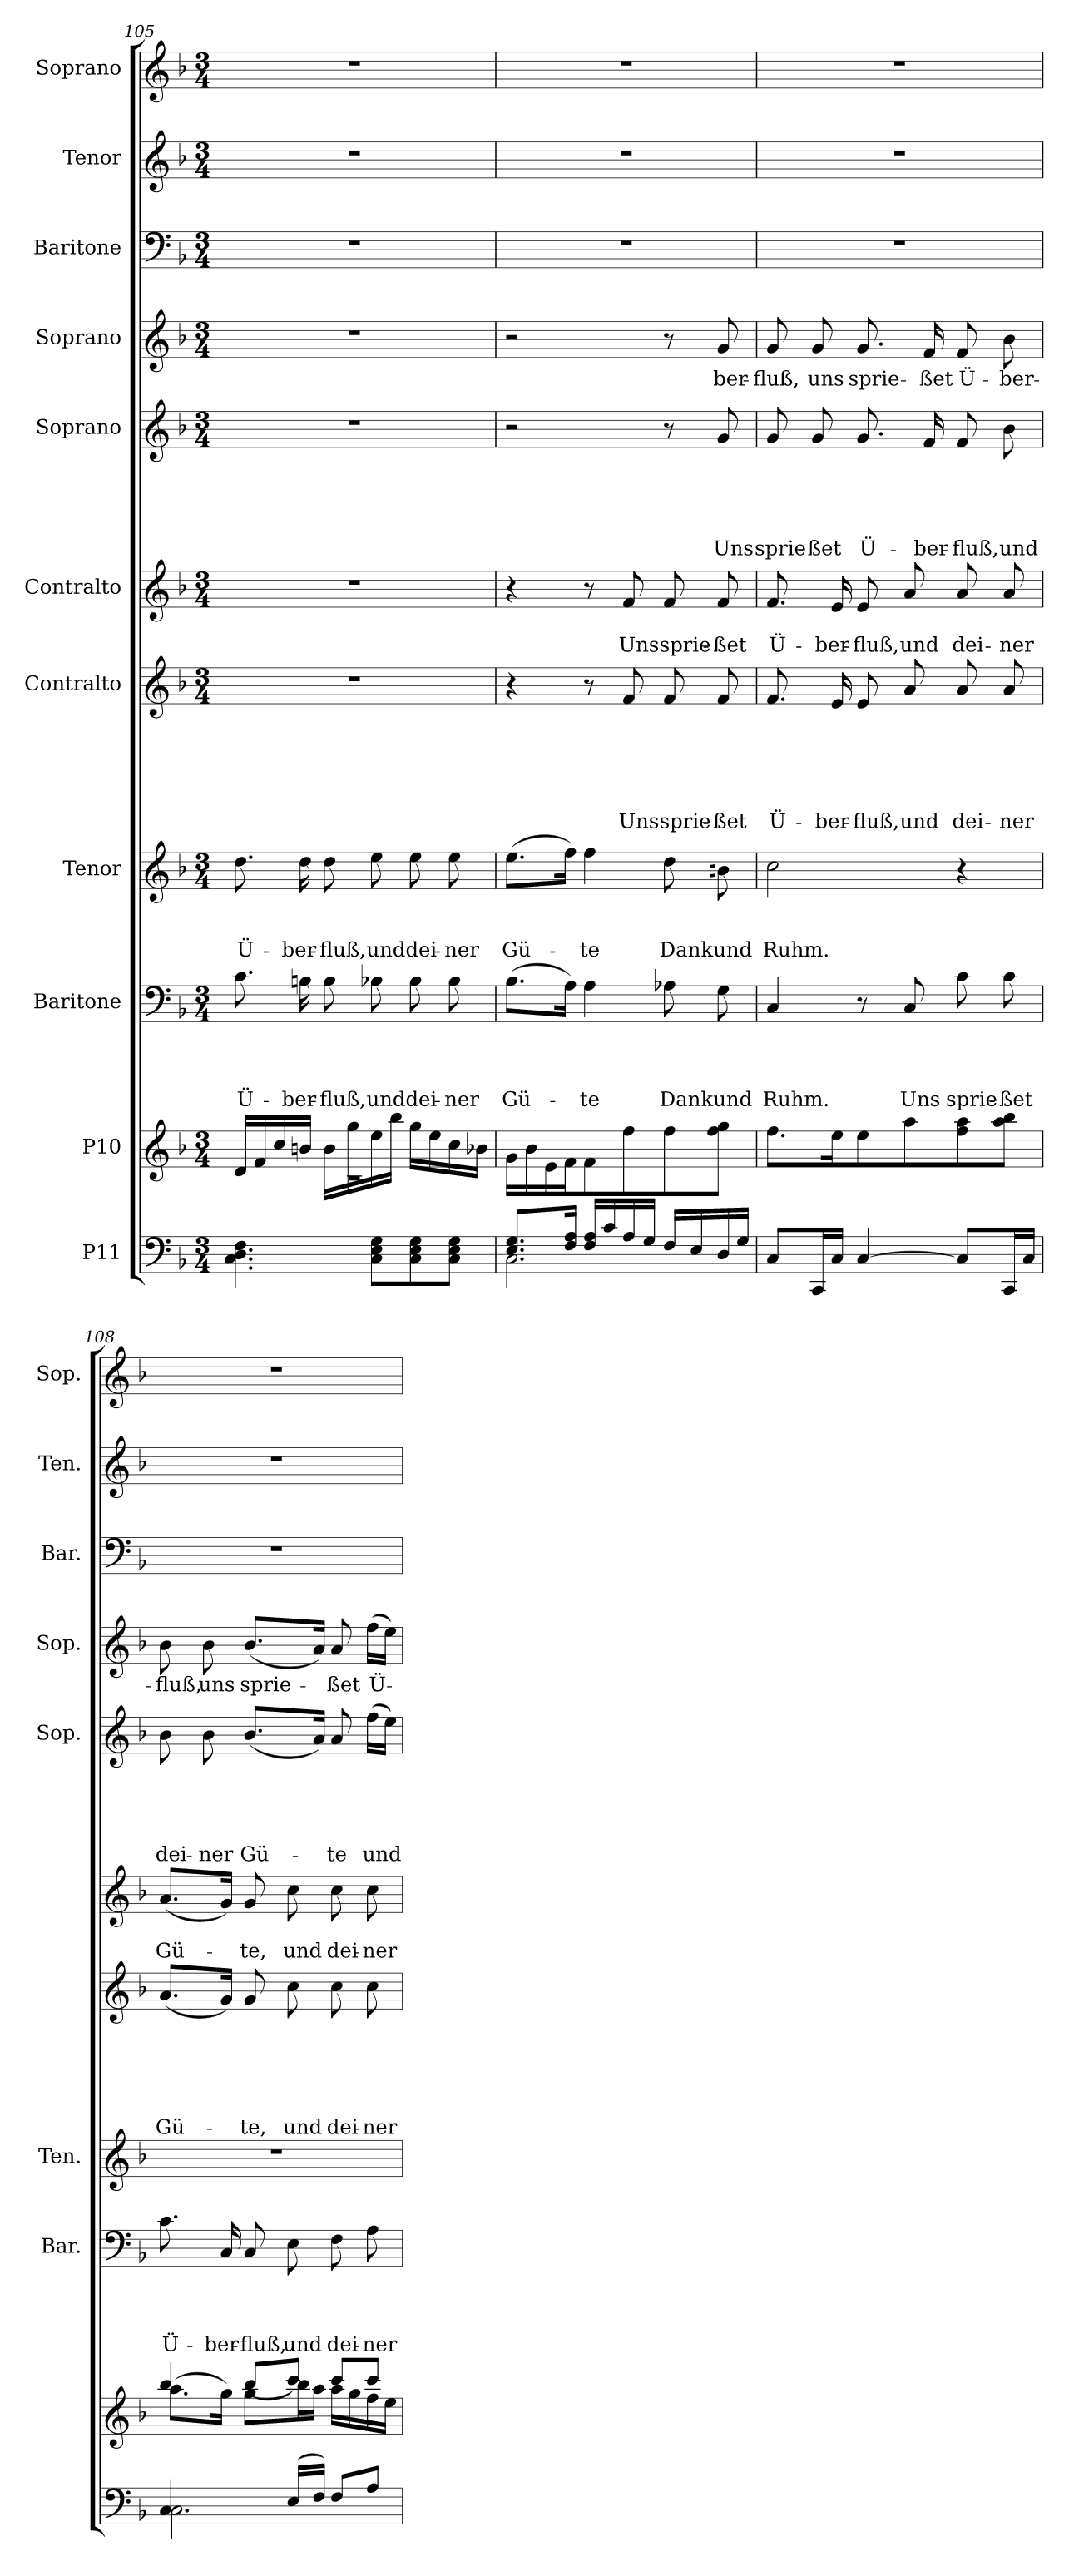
**kern	**kern	**kern	**text	**text	**text	**text	**kern	**text	**text	**text	**kern	**text	**text	**text	**text	**text	**text	**kern	**text	**text	**kern	**text	**text	**text	**text	**text	**kern	**text	**kern	**kern	**kern
*part11	*part10	*part9	*part9	*part9	*part9	*part9	*part8	*part8	*part8	*part8	*part7	*part7	*part7	*part7	*part7	*part7	*part7	*part6	*part6	*part6	*part5	*part5	*part5	*part5	*part5	*part5	*part4	*part4	*part3	*part2	*part1
*staff11	*staff10	*staff9	*staff9	*staff9	*staff9	*staff9	*staff8	*staff8	*staff8	*staff8	*staff7	*staff7	*staff7	*staff7	*staff7	*staff7	*staff7	*staff6	*staff6	*staff6	*staff5	*staff5	*staff5	*staff5	*staff5	*staff5	*staff4	*staff4	*staff3	*staff2	*staff1
*I"P11	*I"P10	*I"Baritone	*	*	*	*	*I"Tenor	*	*	*	*I"Contralto	*	*	*	*	*	*	*I"Contralto	*	*	*I"Soprano	*	*	*	*	*	*I"Soprano	*	*I"Baritone	*I"Tenor	*I"Soprano
*	*	*I'Bar.	*	*	*	*	*I'Ten.	*	*	*	*	*	*	*	*	*	*	*	*	*	*I'Sop.	*	*	*	*	*	*I'Sop.	*	*I'Bar.	*I'Ten.	*I'Sop.
*clefF4	*clefG2	*clefF4	*	*	*	*	*clefG2	*	*	*	*clefG2	*	*	*	*	*	*	*clefG2	*	*	*clefG2	*	*	*	*	*	*clefG2	*	*clefF4	*clefG2	*clefG2
*	*	*	*	*	*	*	*ITrd7c12	*	*	*	*	*	*	*	*	*	*	*	*	*	*	*	*	*	*	*	*	*	*	*ITrd7c12	*
*k[b-]	*k[b-]	*k[b-]	*	*	*	*	*k[b-]	*	*	*	*k[b-]	*	*	*	*	*	*	*k[b-]	*	*	*k[b-]	*	*	*	*	*	*k[b-]	*	*k[b-]	*k[b-]	*k[b-]
*F:	*F:	*F:	*	*	*	*	*F:	*	*	*	*F:	*	*	*	*	*	*	*F:	*	*	*F:	*	*	*	*	*	*F:	*	*F:	*F:	*F:
*M3/4	*M3/4	*M3/4	*	*	*	*	*M3/4	*	*	*	*M3/4	*	*	*	*	*	*	*M3/4	*	*	*M3/4	*	*	*	*	*	*M3/4	*	*M3/4	*M3/4	*M3/4
=105	=105	=105	=105	=105	=105	=105	=105	=105	=105	=105	=105	=105	=105	=105	=105	=105	=105	=105	=105	=105	=105	=105	=105	=105	=105	=105	=105	=105	=105	=105	=105
*^	*^	*	*	*	*	*	*	*	*	*	*	*	*	*	*	*	*	*	*	*	*	*	*	*	*	*	*	*	*	*	*
!	!	!	!LO:N:vis=1	!	!	!	!	!LO:LY:b	!	!	!	!LO:LY:b	!LO:N:vis=1	!	!	!	!	!	!	!LO:N:vis=1	!	!	!LO:N:vis=1	!	!	!	!	!	!LO:N:vis=1	!	!	!	!
*	*	*	*^	*	*	*	*	*	*	*	*	*	*	*	*	*	*	*	*	*	*	*	*	*	*	*	*	*	*	*	*	*	*
4.C\ 4.D\ 4.F\	2.ryy	2.ryy	2.rc	16d/LL	8.c\	.	.	.	Ü-	8.d\	.	.	Ü-	2.r	.	.	.	.	.	.	2.r	.	.	2.r	.	.	.	.	.	2.r	.	2.r	2.r	2.r
.	.	.	.	16f/	.	.	.	.	.	.	.	.	.	.	.	.	.	.	.	.	.	.	.	.	.	.	.	.	.	.	.	.	.	.
.	.	.	.	16cc/	.	.	.	.	.	.	.	.	.	.	.	.	.	.	.	.	.	.	.	.	.	.	.	.	.	.	.	.	.	.
!	!	!	!	!	!	!	!	!	!LO:LY:b	!	!	!	!LO:LY:b	!	!	!	!	!	!	!	!	!	!	!	!	!	!	!	!	!	!	!	!	!
.	.	.	.	16bn/JJ	16Bn\	.	.	.	-ber-	16d\	.	.	-ber-	.	.	.	.	.	.	.	.	.	.	.	.	.	.	.	.	.	.	.	.	.
!	!	!	!	!	!	!	!	!	!LO:LY:b	!	!	!	!LO:LY:b	!	!	!	!	!	!	!	!	!	!	!	!	!	!	!	!	!	!	!	!	!
.	.	.	.	16b\LL	8B\	.	.	.	-fluß,	8d\	.	.	-fluß,	.	.	.	.	.	.	.	.	.	.	.	.	.	.	.	.	.	.	.	.	.
.	.	.	.	16gg\	.	.	.	.	.	.	.	.	.	.	.	.	.	.	.	.	.	.	.	.	.	.	.	.	.	.	.	.	.	.
!	!	!	!	!	!	!	!	!	!LO:LY:b	!	!	!	!LO:LY:b	!	!	!	!	!	!	!	!	!	!	!	!	!	!	!	!	!	!	!	!	!
8C\ 8E\ 8G\L	.	.	.	16ee\	8B-X\	.	.	.	und	8e\	.	.	und	.	.	.	.	.	.	.	.	.	.	.	.	.	.	.	.	.	.	.	.	.
.	.	.	.	16bb-\JJ	.	.	.	.	.	.	.	.	.	.	.	.	.	.	.	.	.	.	.	.	.	.	.	.	.	.	.	.	.	.
!	!	!	!	!	!	!	!	!	!LO:LY:b	!	!	!	!LO:LY:b	!	!	!	!	!	!	!	!	!	!	!	!	!	!	!	!	!	!	!	!	!
8C\ 8E\ 8G\	.	.	.	16gg\LL	8B-\	.	.	.	dei-	8e\	.	.	dei-	.	.	.	.	.	.	.	.	.	.	.	.	.	.	.	.	.	.	.	.	.
.	.	.	.	16ee\	.	.	.	.	.	.	.	.	.	.	.	.	.	.	.	.	.	.	.	.	.	.	.	.	.	.	.	.	.	.
!	!	!	!	!	!	!	!	!	!LO:LY:b	!	!	!	!LO:LY:b	!	!	!	!	!	!	!	!	!	!	!	!	!	!	!	!	!	!	!	!	!
8C\ 8E\ 8G\J	.	.	.	16cc\	8B-\	.	.	.	-ner	8e\	.	.	-ner	.	.	.	.	.	.	.	.	.	.	.	.	.	.	.	.	.	.	.	.	.
.	.	.	.	16b-X\JJ	.	.	.	.	.	.	.	.	.	.	.	.	.	.	.	.	.	.	.	.	.	.	.	.	.	.	.	.	.	.
=106	=106	=106	=106	=106	=106	=106	=106	=106	=106	=106	=106	=106	=106	=106	=106	=106	=106	=106	=106	=106	=106	=106	=106	=106	=106	=106	=106	=106	=106	=106	=106	=106	=106	=106
!	!	!	!	!	!	!	!	!	!LO:LY:b	!	!	!	!LO:LY:b	!	!	!	!	!	!	!	!	!	!	!	!	!	!	!	!	!	!	!	!	!
8.E/ 8.G/L	2.C\	2.ryy	2.ryy	16g\LL	(>8.B-\L	.	.	.	Gü-	(>8.e\L	.	.	Gü-	4r	.	.	.	.	.	.	4r	.	.	2r	.	.	.	.	.	2r	.	2.r	2.r	2.r
.	.	.	.	16b-\	.	.	.	.	.	.	.	.	.	.	.	.	.	.	.	.	.	.	.	.	.	.	.	.	.	.	.	.	.	.
.	.	.	.	16e\	.	.	.	.	.	.	.	.	.	.	.	.	.	.	.	.	.	.	.	.	.	.	.	.	.	.	.	.	.	.
16F/ 16A/Jk	.	.	.	16f\J	16A\Jk)	.	.	.	.	16f\Jk)	.	.	.	.	.	.	.	.	.	.	.	.	.	.	.	.	.	.	.	.	.	.	.	.
!	!	!	!	!	!	!	!	!	!LO:LY:b	!	!	!	!LO:LY:b	!	!	!	!	!	!	!	!	!	!	!	!	!	!	!	!	!	!	!	!	!
16F/ 16A/LL	.	.	.	8f\	4A\	.	.	.	-te	4f\	.	.	-te	8r	.	.	.	.	.	.	8r	.	.	.	.	.	.	.	.	.	.	.	.	.
16c/	.	.	.	.	.	.	.	.	.	.	.	.	.	.	.	.	.	.	.	.	.	.	.	.	.	.	.	.	.	.	.	.	.	.
!	!	!	!	!	!	!	!	!	!	!	!	!	!	!	!	!	!	!	!	!LO:LY:b	!	!	!LO:LY:b	!	!	!	!	!	!	!	!	!	!	!
16A/	.	.	.	8ff\	.	.	.	.	.	.	.	.	.	8f/	.	.	.	.	.	Uns	8f/	.	Uns	.	.	.	.	.	.	.	.	.	.	.
16G/JJ	.	.	.	.	.	.	.	.	.	.	.	.	.	.	.	.	.	.	.	.	.	.	.	.	.	.	.	.	.	.	.	.	.	.
!	!	!	!	!	!	!	!	!	!LO:LY:b	!	!	!	!LO:LY:b	!	!	!	!	!	!	!LO:LY:b	!	!	!LO:LY:b	!	!	!	!	!	!	!	!	!	!	!
16F/LL	.	.	.	8ff\	8A-X\	.	.	.	Dank	8d\	.	.	Dank	8f/	.	.	.	.	.	sprie-	8f/	.	sprie-	8r	.	.	.	.	.	8r	.	.	.	.
16E/	.	.	.	.	.	.	.	.	.	.	.	.	.	.	.	.	.	.	.	.	.	.	.	.	.	.	.	.	.	.	.	.	.	.
!	!	!	!	!	!	!	!	!	!LO:LY:b	!	!	!	!LO:LY:b	!	!	!	!	!	!	!LO:LY:b	!	!	!LO:LY:b	!	!	!	!	!	!LO:LY:b	!	!LO:LY:b	!	!	!
16D/	.	.	.	8ff\ 8gg\J	8G\	.	.	.	und	8Bn\	.	.	und	8f/	.	.	.	.	.	-ßet	8f/	.	-ßet	8g/	.	.	.	.	Uns	8g/	-ber-	.	.	.
16G/JJ	.	.	.	.	.	.	.	.	.	.	.	.	.	.	.	.	.	.	.	.	.	.	.	.	.	.	.	.	.	.	.	.	.	.
!!LO:PB:g=z
=107	=107	=107	=107	=107	=107	=107	=107	=107	=107	=107	=107	=107	=107	=107	=107	=107	=107	=107	=107	=107	=107	=107	=107	=107	=107	=107	=107	=107	=107	=107	=107	=107	=107	=107
!	!	!	!	!	!	!	!	!	!LO:LY:b	!	!	!	!LO:LY:b	!	!	!	!	!	!	!LO:LY:b	!	!	!LO:LY:b	!	!	!	!	!	!LO:LY:b	!	!LO:LY:b	!	!	!
8C/L	2.ryy	2.ryy	2.ryy	8.ff\L	4C/	.	.	.	Ruhm.	2c\	.	.	Ruhm.	8.f/	.	.	.	.	.	Ü-	8.f/	.	Ü-	8g/	.	.	.	.	sprie-	8g/	-fluß,	2.r	2.r	2.r
!	!	!	!	!	!	!	!	!	!	!	!	!	!	!	!	!	!	!	!	!	!	!	!	!	!	!	!	!	!LO:LY:b	!	!LO:LY:b	!	!	!
16CC/L	.	.	.	.	.	.	.	.	.	.	.	.	.	.	.	.	.	.	.	.	.	.	.	8g/	.	.	.	.	-ßet	8g/	uns	.	.	.
!	!	!	!	!	!	!	!	!	!	!	!	!	!	!	!	!	!	!	!	!LO:LY:b	!	!	!LO:LY:b	!	!	!	!	!	!	!	!	!	!	!
16C/JJ	.	.	.	16ee\k	.	.	.	.	.	.	.	.	.	16e/	.	.	.	.	.	-ber-	16e/	.	-ber-	.	.	.	.	.	.	.	.	.	.	.
!	!	!	!	!	!	!	!	!	!	!	!	!	!	!	!	!	!	!	!	!LO:LY:b	!	!	!LO:LY:b	!	!	!	!	!	!LO:LY:b	!	!LO:LY:b	!	!	!
[<4C/	.	.	.	8ee\	8r	.	.	.	.	.	.	.	.	8e/	.	.	.	.	.	-fluß,	8e/	.	-fluß,	8.g/	.	.	.	.	Ü-	8.g/	sprie-	.	.	.
!	!	!	!	!	!	!	!	!	!LO:LY:b	!	!	!	!	!	!	!	!	!	!	!LO:LY:b	!	!	!LO:LY:b	!	!	!	!	!	!	!	!	!	!	!
.	.	.	.	8aa\	8C/	.	.	.	Uns	.	.	.	.	8a/	.	.	.	.	.	und	8a/	.	und	.	.	.	.	.	.	.	.	.	.	.
!	!	!	!	!	!	!	!	!	!	!	!	!	!	!	!	!	!	!	!	!	!	!	!	!	!	!	!	!	!LO:LY:b	!	!LO:LY:b	!	!	!
.	.	.	.	.	.	.	.	.	.	.	.	.	.	.	.	.	.	.	.	.	.	.	.	16f/	.	.	.	.	-ber-	16f/	-ßet	.	.	.
!	!	!	!	!	!	!	!	!	!LO:LY:b	!	!	!	!	!	!	!	!	!	!	!LO:LY:b	!	!	!LO:LY:b	!	!	!	!	!	!LO:LY:b	!	!LO:LY:b	!	!	!
8C/L]	.	.	.	8ff\ 8aa\	8c\	.	.	.	sprie-	4r	.	.	.	8a/	.	.	.	.	.	dei-	8a/	.	dei-	8f/	.	.	.	.	-fluß,	8f/	Ü-	.	.	.
!	!	!	!	!	!	!	!	!	!LO:LY:b	!	!	!	!	!	!	!	!	!	!	!LO:LY:b	!	!	!LO:LY:b	!	!	!	!	!	!LO:LY:b	!	!LO:LY:b	!	!	!
16CC/L	.	.	.	8aa\ 8bb-\J	8c\	.	.	.	-ßet	.	.	.	.	8a/	.	.	.	.	.	-ner	8a/	.	-ner	8b-\	.	.	.	.	und	8b-\	-ber-	.	.	.
16C/JJ	.	.	.	.	.	.	.	.	.	.	.	.	.	.	.	.	.	.	.	.	.	.	.	.	.	.	.	.	.	.	.	.	.	.
=108	=108	=108	=108	=108	=108	=108	=108	=108	=108	=108	=108	=108	=108	=108	=108	=108	=108	=108	=108	=108	=108	=108	=108	=108	=108	=108	=108	=108	=108	=108	=108	=108	=108	=108
!	!	!	!	!	!	!	!	!	!LO:LY:b	!LO:N:vis=1	!	!	!	!	!	!	!	!	!	!LO:LY:b	!	!	!LO:LY:b	!	!	!	!	!	!LO:LY:b	!	!LO:LY:b	!	!	!
4.C/	2.C\	2.ryy	4bb-/	(>8.aa\L	8.c\	.	.	.	Ü-	2.r	.	.	.	(<8.a/L	.	.	.	.	.	Gü-	(<8.a/L	.	Gü-	8b-\	.	.	.	.	dei-	8b-\	-fluß,	2.r	2.r	2.r
!	!	!	!	!	!	!	!	!	!	!	!	!	!	!	!	!	!	!	!	!	!	!	!	!	!	!	!	!	!LO:LY:b	!	!LO:LY:b	!	!	!
.	.	.	.	.	.	.	.	.	.	.	.	.	.	.	.	.	.	.	.	.	.	.	.	8b-\	.	.	.	.	-ner	8b-\	uns	.	.	.
!	!	!	!	!	!	!	!	!	!LO:LY:b	!	!	!	!	!	!	!	!	!	!	!	!	!	!	!	!	!	!	!	!	!	!	!	!	!
.	.	.	.	16gg\Jk)	16C/	.	.	.	-ber-	.	.	.	.	16g/Jk)	.	.	.	.	.	.	16g/Jk)	.	.	.	.	.	.	.	.	.	.	.	.	.
!	!	!	!	!	!	!	!	!	!LO:LY:b	!	!	!	!	!	!	!	!	!	!	!LO:LY:b	!	!	!LO:LY:b	!	!	!	!	!	!LO:LY:b	!	!LO:LY:b	!	!	!
.	.	.	(>8bb-/L	8gg\L	8C/	.	.	.	-fluß,	.	.	.	.	8g/	.	.	.	.	.	-te,	8g/	.	-te,	(<8.b-/L	.	.	.	.	Gü-	(<8.b-/L	sprie-	.	.	.
!	!	!	!	!	!	!	!	!	!LO:LY:b	!	!	!	!	!	!	!	!	!	!	!LO:LY:b	!	!	!LO:LY:b	!	!	!	!	!	!	!	!	!	!	!
(>16E/LL	.	.	8ccc/J)	16bb-\L	8E\	.	.	.	und	.	.	.	.	8cc\	.	.	.	.	.	und	8cc\	.	und	.	.	.	.	.	.	.	.	.	.	.
16F/JJ)	.	.	.	16aa\JJ	.	.	.	.	.	.	.	.	.	.	.	.	.	.	.	.	.	.	.	16a/Jk)	.	.	.	.	.	16a/Jk)	.	.	.	.
!	!	!	!	!	!	!	!	!	!LO:LY:b	!	!	!	!	!	!	!	!	!	!	!LO:LY:b	!	!	!LO:LY:b	!	!	!	!	!	!LO:LY:b	!	!LO:LY:b	!	!	!
8F/L	.	.	8ccc/L	16aa\LL	8F\	.	.	.	dei-	.	.	.	.	8cc\	.	.	.	.	.	dei-	8cc\	.	dei-	8a/	.	.	.	.	-te	8a/	-ßet	.	.	.
.	.	.	.	16gg\	.	.	.	.	.	.	.	.	.	.	.	.	.	.	.	.	.	.	.	.	.	.	.	.	.	.	.	.	.	.
!	!	!	!	!	!	!	!	!	!LO:LY:b	!	!	!	!	!	!	!	!	!	!	!LO:LY:b	!	!	!LO:LY:b	!	!	!	!	!	!LO:LY:b	!	!LO:LY:b	!	!	!
8A/J	.	.	8ccc/J	16ff\	8A\	.	.	.	-ner	.	.	.	.	8cc\	.	.	.	.	.	-ner	8cc\	.	-ner	(>16ff\LL	.	.	.	.	und	(>16ff\LL	Ü-	.	.	.
.	.	.	.	16ee\JJ	.	.	.	.	.	.	.	.	.	.	.	.	.	.	.	.	.	.	.	16ee\JJ)	.	.	.	.	.	16ee\JJ)	.	.	.	.
*v	*v	*	*	*	*	*	*	*	*	*	*	*	*	*	*	*	*	*	*	*	*	*	*	*	*	*	*	*	*	*	*	*	*	*
*	*v	*v	*v	*	*	*	*	*	*	*	*	*	*	*	*	*	*	*	*	*	*	*	*	*	*	*	*	*	*	*	*	*	*
=	=	=	=	=	=	=	=	=	=	=	=	=	=	=	=	=	=	=	=	=	=	=	=	=	=	=	=	=	=	=	=
*-	*-	*-	*-	*-	*-	*-	*-	*-	*-	*-	*-	*-	*-	*-	*-	*-	*-	*-	*-	*-	*-	*-	*-	*-	*-	*-	*-	*-	*-	*-	*-
